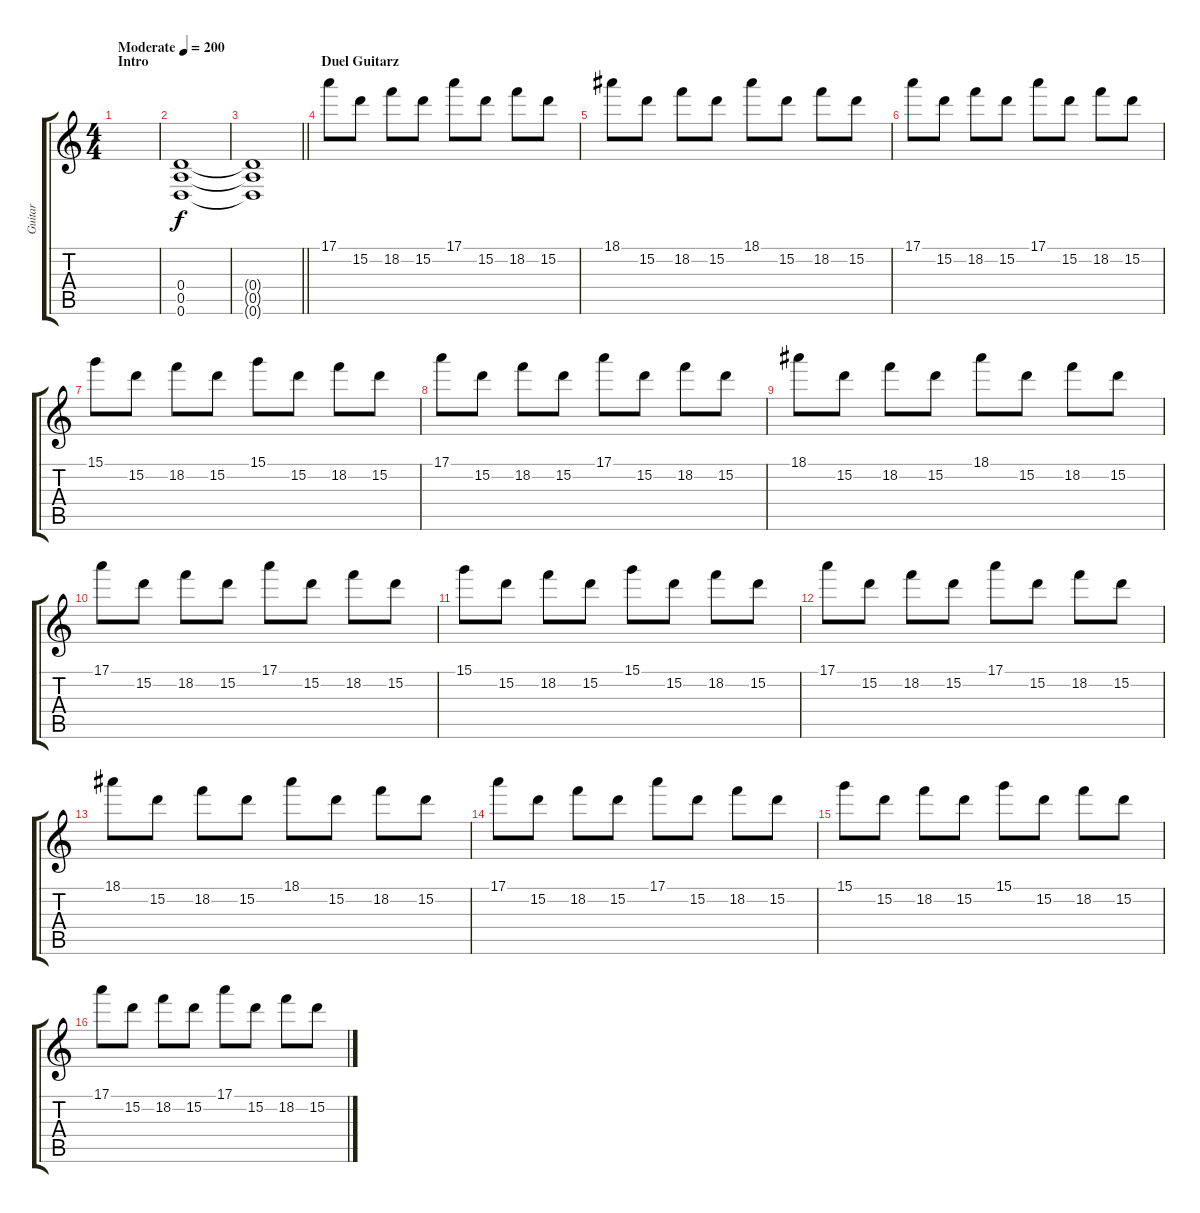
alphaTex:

\track ("Guitar" "Guitar") {instrument distortionguitar}
\staff {score tabs}
\tuning (E4 B3 G3 D3 A2 D2) {hide}
\ts (4 4)
\section ("" "Intro")
\tempo (200 "Moderate")
\clef g2
\ks c
|
(0.4 0.5 0.6).1 |
\barLineRight lightlight
(0.4{t} 0.5{t} 0.6{t}).1 |
\section ("" "Duel Guitarz")
17.1.8 15.2.8 18.2.8 15.2.8 17.1.8 15.2.8 18.2.8 15.2.8 |
18.1.8 15.2.8 18.2.8 15.2.8 18.1.8 15.2.8 18.2.8 15.2.8 |
17.1.8 15.2.8 18.2.8 15.2.8 17.1.8 15.2.8 18.2.8 15.2.8 |
15.1.8 15.2.8 18.2.8 15.2.8 15.1.8 15.2.8 18.2.8 15.2.8 |
17.1.8 15.2.8 18.2.8 15.2.8 17.1.8 15.2.8 18.2.8 15.2.8 |
18.1.8 15.2.8 18.2.8 15.2.8 18.1.8 15.2.8 18.2.8 15.2.8 |
17.1.8 15.2.8 18.2.8 15.2.8 17.1.8 15.2.8 18.2.8 15.2.8 |
15.1.8 15.2.8 18.2.8 15.2.8 15.1.8 15.2.8 18.2.8 15.2.8 |
17.1.8 15.2.8 18.2.8 15.2.8 17.1.8 15.2.8 18.2.8 15.2.8 |
18.1.8 15.2.8 18.2.8 15.2.8 18.1.8 15.2.8 18.2.8 15.2.8 |
17.1.8 15.2.8 18.2.8 15.2.8 17.1.8 15.2.8 18.2.8 15.2.8 |
15.1.8 15.2.8 18.2.8 15.2.8 15.1.8 15.2.8 18.2.8 15.2.8 |
17.1.8 15.2.8 18.2.8 15.2.8 17.1.8 15.2.8 18.2.8 15.2.8
